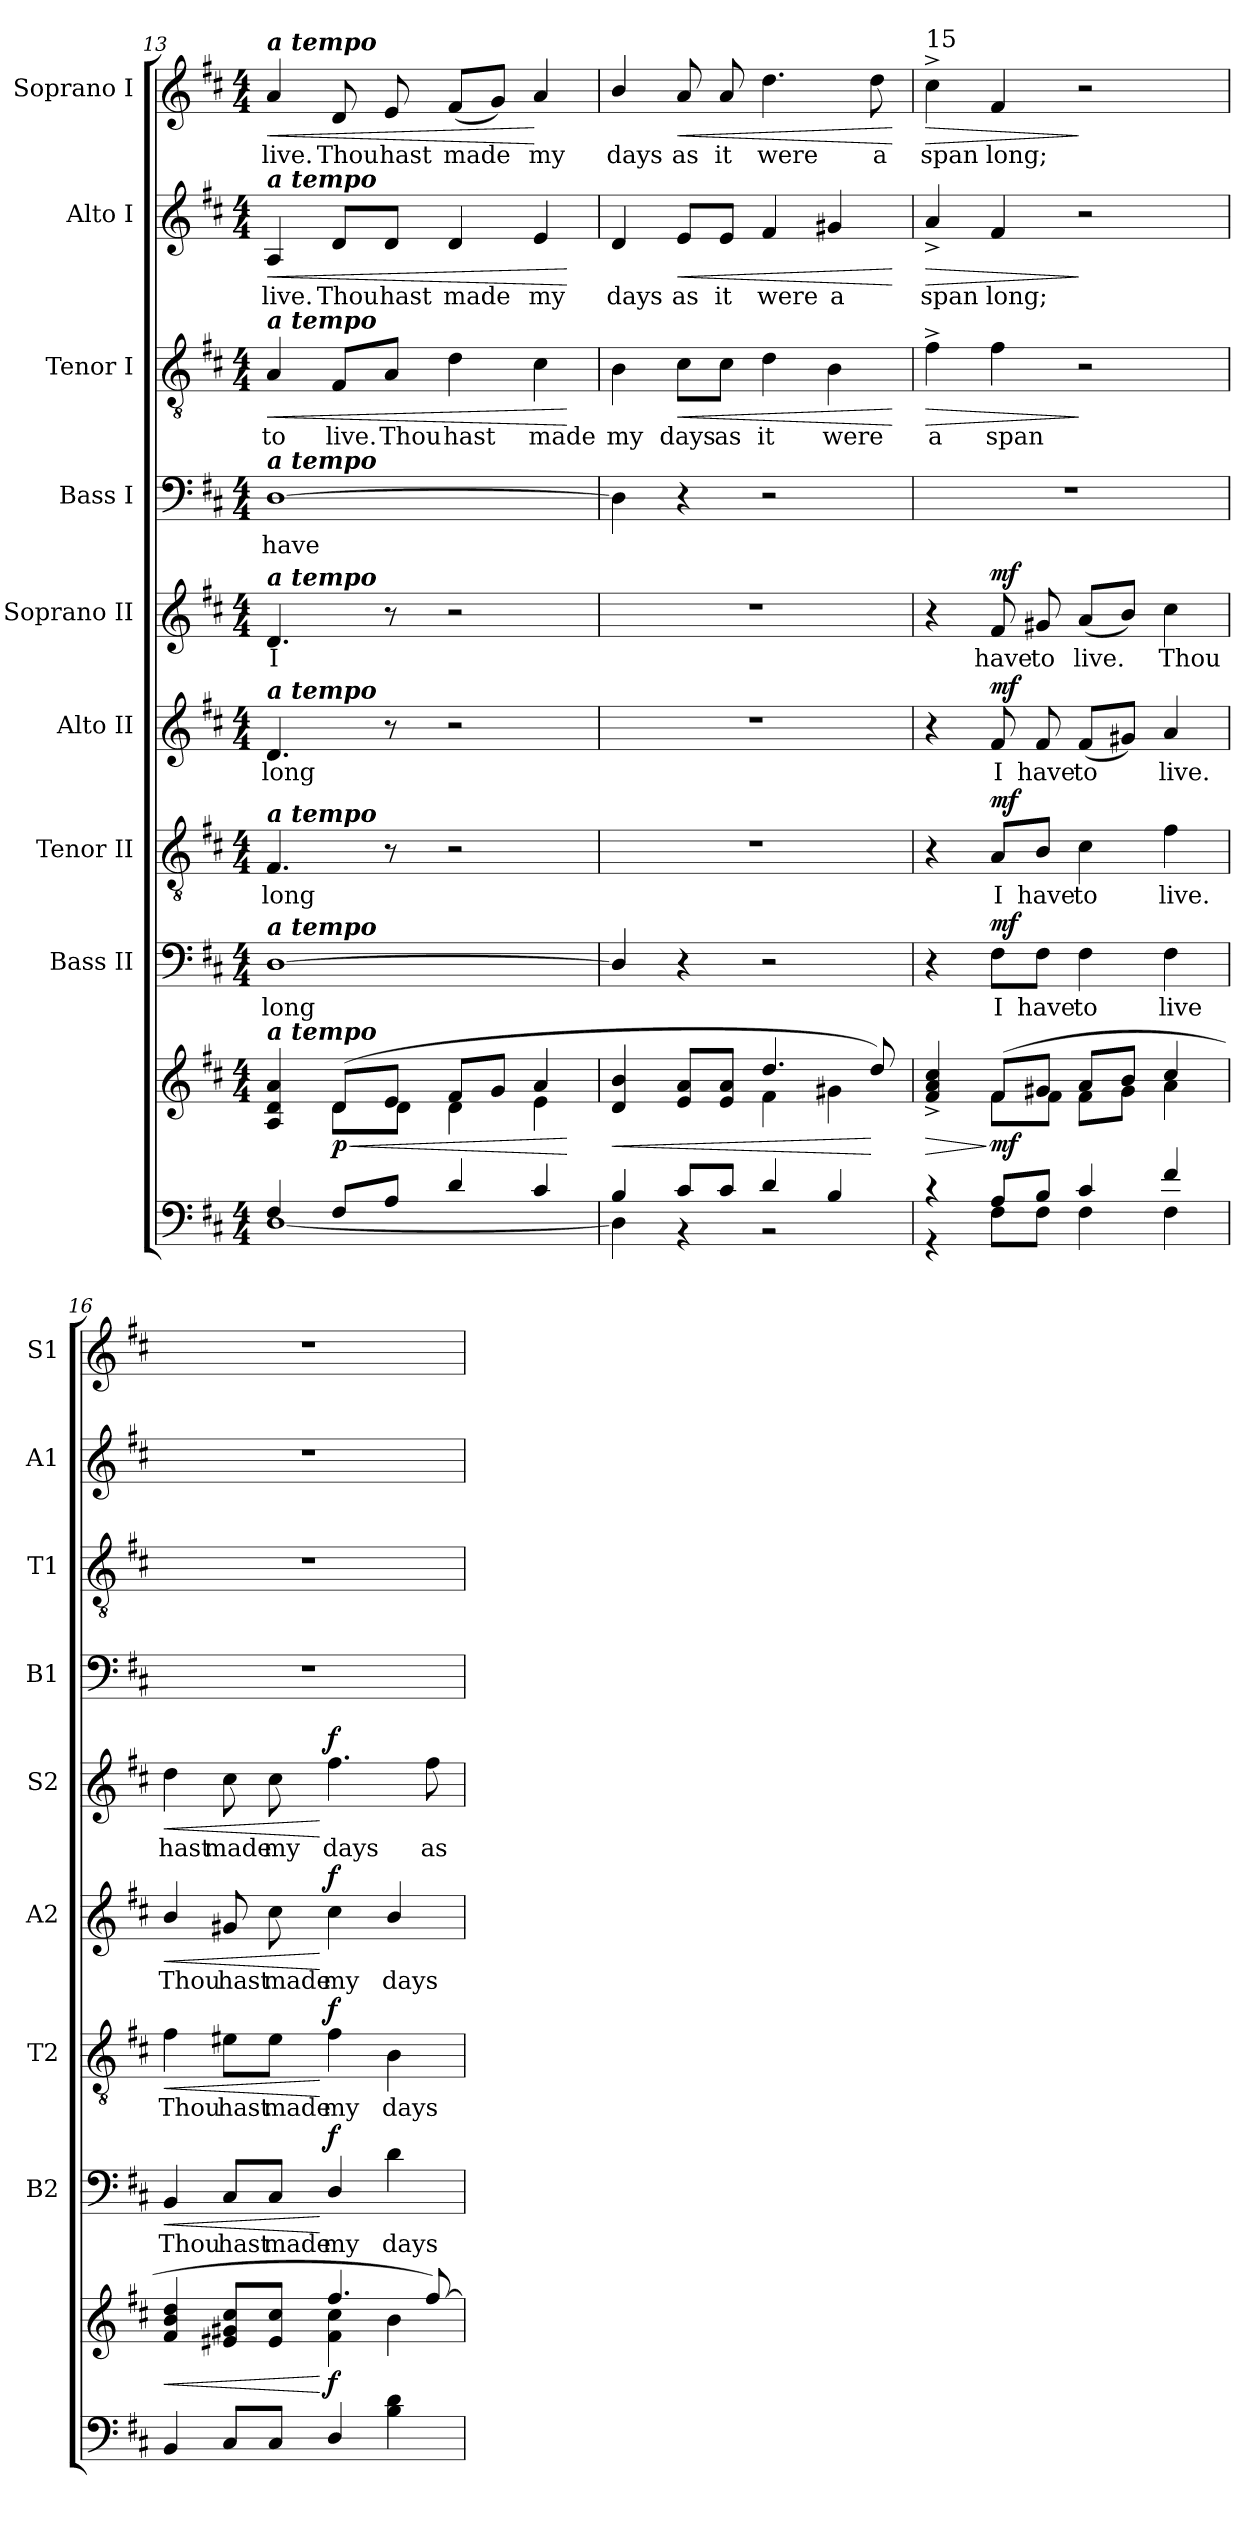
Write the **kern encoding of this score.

**kern	**kern	**dynam	**kern	**text	**dynam	**kern	**text	**dynam	**kern	**text	**dynam	**kern	**text	**dynam	**kern	**text	**kern	**text	**dynam	**kern	**text	**dynam	**kern	**text	**dynam
*part10	*part9	*part9	*part8	*part8	*part8	*part7	*part7	*part7	*part6	*part6	*part6	*part5	*part5	*part5	*part4	*part4	*part3	*part3	*part3	*part2	*part2	*part2	*part1	*part1	*part1
*staff10	*staff9	*staff9	*staff8	*staff8	*staff8	*staff7	*staff7	*staff7	*staff6	*staff6	*staff6	*staff5	*staff5	*staff5	*staff4	*staff4	*staff3	*staff3	*staff3	*staff2	*staff2	*staff2	*staff1	*staff1	*staff1
*	*	*	*I"Bass II	*	*	*I"Tenor II	*	*	*I"Alto II	*	*	*I"Soprano II	*	*	*I"Bass I	*	*I"Tenor I	*	*	*I"Alto I	*	*	*I"Soprano I	*	*
*	*	*	*I'B2	*	*	*I'T2	*	*	*I'A2	*	*	*I'S2	*	*	*I'B1	*	*I'T1	*	*	*I'A1	*	*	*I'S1	*	*
!!LO:PB:g=z
*clefF4	*clefG2	*	*clefF4	*	*	*clefGv2	*	*	*clefG2	*	*	*clefG2	*	*	*clefF4	*	*clefGv2	*	*	*clefG2	*	*	*clefG2	*	*
*k[f#c#]	*k[f#c#]	*	*k[f#c#]	*	*	*k[f#c#]	*	*	*k[f#c#]	*	*	*k[f#c#]	*	*	*k[f#c#]	*	*k[f#c#]	*	*	*k[f#c#]	*	*	*k[f#c#]	*	*
*D:	*D:	*	*D:	*	*	*D:	*	*	*D:	*	*	*D:	*	*	*D:	*	*D:	*	*	*D:	*	*	*D:	*	*
*M4/4	*M4/4	*	*M4/4	*	*	*M4/4	*	*	*M4/4	*	*	*M4/4	*	*	*M4/4	*	*M4/4	*	*	*M4/4	*	*	*M4/4	*	*
=13	=13	=13	=13	=13	=13	=13	=13	=13	=13	=13	=13	=13	=13	=13	=13	=13	=13	=13	=13	=13	=13	=13	=13	=13	=13
*^	*^	*	*	*	*	*	*	*	*	*	*	*	*	*	*	*	*	*	*	*	*	*	*	*	*
!	!	!	!	!	!	!	!	!	!	!	!	!	!	!	!	!	!	!	!	!	!	!	!	!	!LO:TX:a:Bi:t=a tempo	!	!
!	!	!	!	!	!	!	!	!	!	!	!	!	!	!	!	!	!	!	!	!	!	!LO:TX:a:Bi:t=a tempo	!	!	!	!	!
!	!	!	!	!	!	!	!	!	!	!	!	!	!	!	!	!	!	!	!LO:TX:a:Bi:t=a tempo	!	!	!	!	!	!	!	!
!	!	!	!	!	!	!	!	!	!	!	!	!	!	!	!	!	!LO:TX:a:Bi:t=a tempo	!	!	!	!	!	!	!	!	!	!
!	!	!	!	!	!	!	!	!	!	!	!	!	!	!LO:TX:a:Bi:t=a tempo	!	!	!	!	!	!	!	!	!	!	!	!	!
!	!	!	!	!	!	!	!	!	!	!	!LO:TX:a:Bi:t=a tempo	!	!	!	!	!	!	!	!	!	!	!	!	!	!	!	!
!	!	!	!	!	!	!	!	!LO:TX:a:Bi:t=a tempo	!	!	!	!	!	!	!	!	!	!	!	!	!	!	!	!	!	!	!
!	!	!	!	!	!LO:TX:a:Bi:t=a tempo	!	!	!	!	!	!	!	!	!	!	!	!	!	!	!	!	!	!	!	!	!	!
!	!	!LO:TX:a:Bi:t=a tempo	!	!	!	!	!	!	!	!	!	!	!	!	!	!	!	!	!	!	!	!	!	!	!	!	!
!	!	!	!	!	!	!LO:LY:b	!	!	!LO:LY:b	!	!	!LO:LY:b	!	!	!LO:LY:b	!	!	!LO:LY:b	!	!LO:LY:b	!LO:HP:b	!	!LO:LY:b	!LO:HP:b	!	!LO:LY:b	!LO:HP:b
4F#/	[<1D	4A/ 4d/ 4a/	4ryy	.	[1D	long	.	4.F#/	long	.	4.d/	long	.	4.d/	I	.	[1D	have	4A/	to	<	4A/	live.	<	4a/	live.	<
!	!	!	!	!LO:HP:b	!	!	!	!	!	!	!	!	!	!	!	!	!	!	!	!LO:LY:b	!	!	!LO:LY:b	!	!	!LO:LY:b	!
!	!	!	!	!LO:DY:n=1:b	!	!	!	!	!	!	!	!	!	!	!	!	!	!	!	!	!	!	!	!	!	!	!
8F#/L	.	(>8d/L	8d\L	< p	.	.	.	.	.	.	.	.	.	.	.	.	.	.	8F#/L	live.	.	8d/L	Thou	.	8d/	Thou	.
!	!	!	!	!	!	!	!	!	!	!	!	!	!	!	!	!	!	!	!	!LO:LY:b	!	!	!LO:LY:b	!	!	!LO:LY:b	!
8A/J	.	8e/J	8d\J	.	.	.	.	8r	.	.	8r	.	.	8r	.	.	.	.	8A/J	Thou	.	8d/J	hast	.	8e/	hast	.
!	!	!	!	!	!	!	!	!	!	!	!	!	!	!	!	!	!	!	!	!LO:LY:b	!	!	!LO:LY:b	!	!	!LO:LY:b	!
4d/	.	8f#/L	4d\	.	.	.	.	2r	.	.	2r	.	.	2r	.	.	.	.	4d\	hast	.	4d/	made	.	(<8f#/L	made	.
.	.	8g/J	.	.	.	.	.	.	.	.	.	.	.	.	.	.	.	.	.	.	.	.	.	.	8g/J)	.	.
!	!	!	!	!	!	!	!	!	!	!	!	!	!	!	!	!	!	!	!	!LO:LY:b	!	!	!LO:LY:b	!	!	!LO:LY:b	!
4c#/	.	4a/	4e\	.	.	.	.	.	.	.	.	.	.	.	.	.	.	.	4c#\	made	.	4e/	my	.	4a/	my	[
*v	*v	*	*	*	*	*	*	*	*	*	*	*	*	*	*	*	*	*	*	*	*	*	*	*	*	*	*
*	*v	*v	*	*	*	*	*	*	*	*	*	*	*	*	*	*	*	*	*	*	*	*	*	*	*	*
.	.	[	.	.	.	.	.	.	.	.	.	.	.	.	.	.	.	.	[	.	.	[	.	.	.
=14	=14	=14	=14	=14	=14	=14	=14	=14	=14	=14	=14	=14	=14	=14	=14	=14	=14	=14	=14	=14	=14	=14	=14	=14	=14
*^	*	*	*	*	*	*	*	*	*	*	*	*	*	*	*	*	*	*	*	*	*	*	*	*	*
!	!	!	!LO:HP:b	!	!	!	!	!	!	!	!	!	!	!	!	!	!	!	!LO:LY:b	!	!	!LO:LY:b	!	!	!LO:LY:b	!
*	*	*^	*	*	*	*	*	*	*	*	*	*	*	*	*	*	*	*	*	*	*	*	*	*	*	*
4B/	4D\]	4d/ 4b/	2ryy	<	4D/]	.	.	1r	.	.	1r	.	.	1r	.	.	4D\]	.	4B\	my	.	4d/	days	.	4b/	days	.
!	!	!	!	!	!	!	!	!	!	!	!	!	!	!	!	!	!	!	!	!LO:LY:b	!LO:HP:b	!	!LO:LY:b	!LO:HP:b	!	!LO:LY:b	!LO:HP:b
8c#/L	4r	8e/ 8a/L	.	.	4r	.	.	.	.	.	.	.	.	.	.	.	4r	.	8c#\L	days	<	8e/L	as	<	8a/	as	<
!	!	!	!	!	!	!	!	!	!	!	!	!	!	!	!	!	!	!	!	!LO:LY:b	!	!	!LO:LY:b	!	!	!LO:LY:b	!
8c#/J	.	8e/ 8a/J	.	.	.	.	.	.	.	.	.	.	.	.	.	.	.	.	8c#\J	as	.	8e/J	it	.	8a/	it	.
!	!	!	!	!	!	!	!	!	!	!	!	!	!	!	!	!	!	!	!	!LO:LY:b	!	!	!LO:LY:b	!	!	!LO:LY:b	!
4d/	2r	4.dd/	4f#\	.	2r	.	.	.	.	.	.	.	.	.	.	.	2r	.	4d\	it	.	4f#/	were	.	4.dd\	were	.
!	!	!	!	!	!	!	!	!	!	!	!	!	!	!	!	!	!	!	!	!LO:LY:b	!	!	!LO:LY:b	!	!	!	!
4B/	.	.	4g#X\	.	.	.	.	.	.	.	.	.	.	.	.	.	.	.	4B\	were	.	4g#X/	a	.	.	.	.
!	!	!	!	!	!	!	!	!	!	!	!	!	!	!	!	!	!	!	!	!	!	!	!	!	!	!LO:LY:b	!
.	.	8dd/)	.	[	.	.	.	.	.	.	.	.	.	.	.	.	.	.	.	.	.	.	.	.	8dd\	a	.
*v	*v	*	*	*	*	*	*	*	*	*	*	*	*	*	*	*	*	*	*	*	*	*	*	*	*	*	*
*	*v	*v	*	*	*	*	*	*	*	*	*	*	*	*	*	*	*	*	*	*	*	*	*	*	*	*
.	.	.	.	.	.	.	.	.	.	.	.	.	.	.	.	.	.	.	[	.	.	[	.	.	[
=15	=15	=15	=15	=15	=15	=15	=15	=15	=15	=15	=15	=15	=15	=15	=15	=15	=15	=15	=15	=15	=15	=15	=15	=15	=15
*^	*	*	*	*	*	*	*	*	*	*	*	*	*	*	*	*	*	*	*	*	*	*	*	*	*
!	!	!	!	!	!	!	!	!	!	!	!	!	!	!	!	!	!	!	!	!	!	!	!	!LO:TX:a:t=15	!	!
!	!	!	!LO:HP:b	!	!	!	!	!	!	!	!	!	!	!	!	!	!	!	!LO:LY:b	!LO:HP:b	!	!LO:LY:b	!LO:HP:b	!	!LO:LY:b	!LO:HP:b
*	*	*^	*	*	*	*	*	*	*	*	*	*	*	*	*	*	*	*	*	*	*	*	*	*	*	*
4r	4r	4f#/^> 4a/^> 4cc#/^>	4ryy	>	4r	.	.	4r	.	.	4r	.	.	4r	.	.	1r	.	4f#^>\	a	>	4a^</	span	>	4cc#^>\	span	>
!	!	!	!	!LO:DY:n=1:b	!	!LO:LY:b	!LO:DY:b	!	!LO:LY:b	!LO:DY:b	!	!LO:LY:b	!LO:DY:b	!	!LO:LY:b	!LO:DY:b	!	!	!	!LO:LY:b	!	!	!LO:LY:b	!	!	!LO:LY:b	!
8A/L	8F#\L	(>8f#/L	8f#\L	] mf	8F#\L	I	mf	8A/L	I	mf	8f#/	I	mf	8f#/	have	mf	.	.	4f#\	span	.	4f#/	long;	.	4f#/	long;	.
!	!	!	!	!	!	!LO:LY:b	!	!	!LO:LY:b	!	!	!LO:LY:b	!	!	!LO:LY:b	!	!	!	!	!	!	!	!	!	!	!	!
8B/J	8F#\J	8g#X/J	8f#\J	.	8F#\J	have	.	8B/J	have	.	8f#/	have	.	8g#X/	to	.	.	.	.	.	.	.	.	.	.	.	.
!	!	!	!	!	!	!LO:LY:b	!	!	!LO:LY:b	!	!	!LO:LY:b	!	!	!LO:LY:b	!	!	!	!	!	!	!	!	!	!	!	!
4c#/	4F#\	8a/L	8f#\L	.	4F#\	to	.	4c#\	to	.	(<8f#/L	to	.	(<8a/L	live.	.	.	.	2r	.	]	2r	.	]	2r	.	]
.	.	8b/J	8g#\J	.	.	.	.	.	.	.	8g#X/J)	.	.	8b/J)	.	.	.	.	.	.	.	.	.	.	.	.	.
!	!	!	!	!	!	!LO:LY:b	!	!	!LO:LY:b	!	!	!LO:LY:b	!	!	!LO:LY:b	!	!	!	!	!	!	!	!	!	!	!	!
4f#/	4F#\	4cc#/	4a\	.	4F#\	live	.	4f#\	live.	.	4a/	live.	.	4cc#\	Thou	.	.	.	.	.	.	.	.	.	.	.	.
=16	=16	=16	=16	=16	=16	=16	=16	=16	=16	=16	=16	=16	=16	=16	=16	=16	=16	=16	=16	=16	=16	=16	=16	=16	=16	=16	=16
!	!	!	!	!LO:HP:b	!	!LO:LY:b	!LO:HP:b	!	!LO:LY:b	!LO:HP:b	!	!LO:LY:b	!LO:HP:b	!	!LO:LY:b	!LO:HP:b	!	!	!	!	!	!	!	!	!	!	!
4BB/	2ryy	4f#/ 4b/ 4dd/	2ryy	<	4BB/	Thou	<	4f#\	Thou	<	4b/	Thou	<	4dd\	hast	<	1r	.	1r	.	.	1r	.	.	1r	.	.
!	!	!	!	!	!	!LO:LY:b	!	!	!LO:LY:b	!	!	!LO:LY:b	!	!	!LO:LY:b	!	!	!	!	!	!	!	!	!	!	!	!
8C#/L	.	8e#X/ 8g#X/ 8cc#/L	.	.	8C#/L	hast	.	8e#X\L	hast	.	8g#X/	hast	.	8cc#\	made	.	.	.	.	.	.	.	.	.	.	.	.
!	!	!	!	!	!	!LO:LY:b	!	!	!LO:LY:b	!	!	!LO:LY:b	!	!	!LO:LY:b	!	!	!	!	!	!	!	!	!	!	!	!
8C#/J	.	8e#/ 8cc#/J	.	.	8C#/J	made	.	8e#\J	made	.	8cc#\	made	.	8cc#\	my	.	.	.	.	.	.	.	.	.	.	.	.
!	!	!	!	!LO:DY:n=1:b	!	!LO:LY:b	!LO:DY:n=1:b	!	!LO:LY:b	!LO:DY:n=1:b	!	!LO:LY:b	!LO:DY:n=1:b	!	!LO:LY:b	!LO:DY:n=1:b	!	!	!	!	!	!	!	!	!	!	!
4D/	2ryy	4.ff#/	4f#\ 4cc#\	[ f	4D/	my	[ f	4f#\	my	[ f	4cc#\	my	[ f	4.ff#\	days	[ f	.	.	.	.	.	.	.	.	.	.	.
!	!	!	!	!	!	!LO:LY:b	!	!	!LO:LY:b	!	!	!LO:LY:b	!	!	!	!	!	!	!	!	!	!	!	!	!	!	!
4B\ 4d\	.	.	4b\	.	4d\	days	.	4B\	days	.	4b/	days	.	.	.	.	.	.	.	.	.	.	.	.	.	.	.
!	!	!	!	!	!	!	!	!	!	!	!	!	!	!	!LO:LY:b	!	!	!	!	!	!	!	!	!	!	!	!
.	.	[>8ff#/)	.	.	.	.	.	.	.	.	.	.	.	8ff#\	as	.	.	.	.	.	.	.	.	.	.	.	.
*v	*v	*	*	*	*	*	*	*	*	*	*	*	*	*	*	*	*	*	*	*	*	*	*	*	*	*	*
*	*v	*v	*	*	*	*	*	*	*	*	*	*	*	*	*	*	*	*	*	*	*	*	*	*	*	*
=	=	=	=	=	=	=	=	=	=	=	=	=	=	=	=	=	=	=	=	=	=	=	=	=	=
*-	*-	*-	*-	*-	*-	*-	*-	*-	*-	*-	*-	*-	*-	*-	*-	*-	*-	*-	*-	*-	*-	*-	*-	*-	*-
